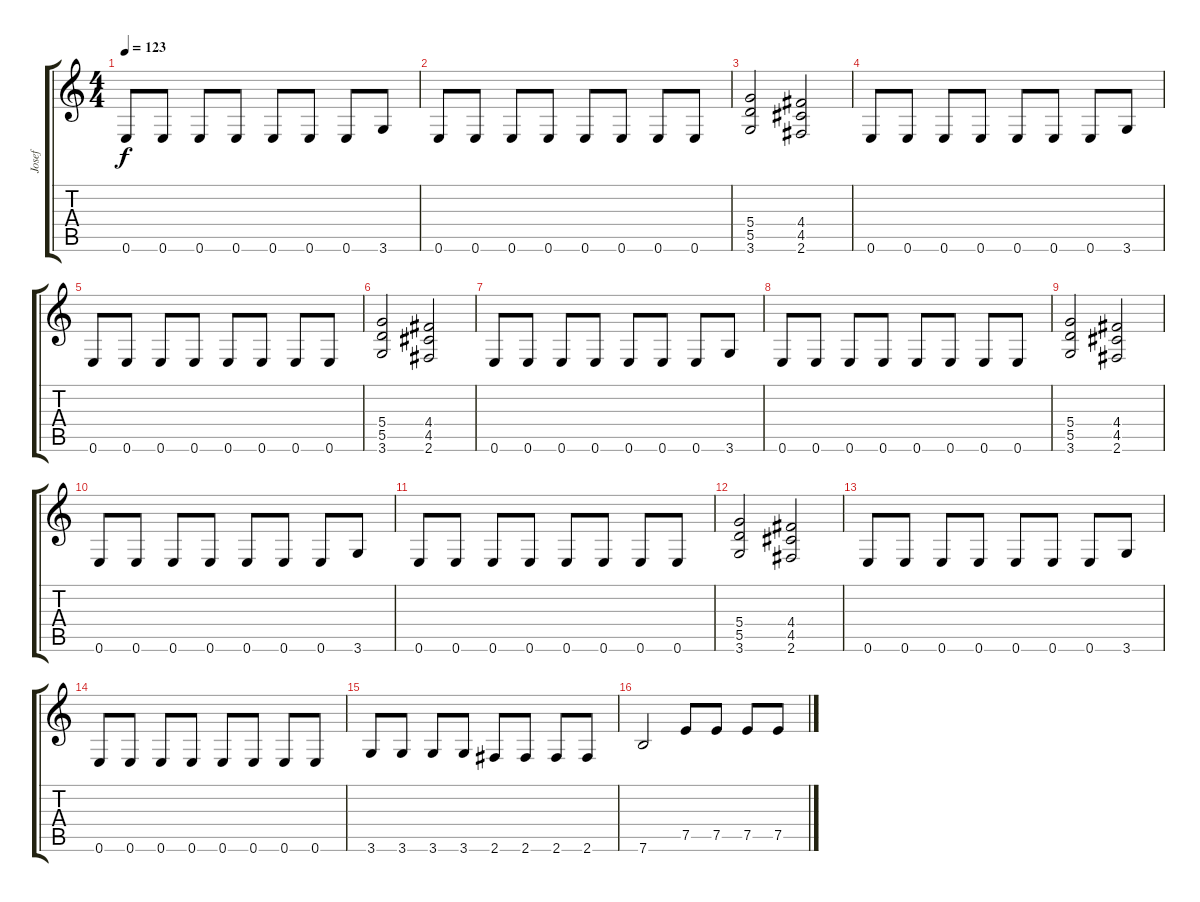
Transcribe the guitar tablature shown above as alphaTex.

\track ("Josef" "Josef") {instrument overdrivenguitar}
\staff {score tabs}
\tuning (E4 B3 G3 D3 A2 E2) {hide}
\ts (4 4)
\tempo 123
\clef g2
\ks c
0.6.8{dy f} 0.6.8 0.6.8 0.6.8 0.6.8 0.6.8 0.6.8 3.6.8 |
0.6.8 0.6.8 0.6.8 0.6.8 0.6.8 0.6.8 0.6.8 0.6.8 |
(5.4 5.5 3.6).2 (4.4 4.5 2.6).2 |
0.6.8 0.6.8 0.6.8 0.6.8 0.6.8 0.6.8 0.6.8 3.6.8 |
0.6.8 0.6.8 0.6.8 0.6.8 0.6.8 0.6.8 0.6.8 0.6.8 |
(5.4 5.5 3.6).2 (4.4 4.5 2.6).2 |
0.6.8 0.6.8 0.6.8 0.6.8 0.6.8 0.6.8 0.6.8 3.6.8 |
0.6.8 0.6.8 0.6.8 0.6.8 0.6.8 0.6.8 0.6.8 0.6.8 |
(5.4 5.5 3.6).2 (4.4 4.5 2.6).2 |
0.6.8 0.6.8 0.6.8 0.6.8 0.6.8 0.6.8 0.6.8 3.6.8 |
0.6.8 0.6.8 0.6.8 0.6.8 0.6.8 0.6.8 0.6.8 0.6.8 |
(5.4 5.5 3.6).2 (4.4 4.5 2.6).2 |
0.6.8 0.6.8 0.6.8 0.6.8 0.6.8 0.6.8 0.6.8 3.6.8 |
0.6.8 0.6.8 0.6.8 0.6.8 0.6.8 0.6.8 0.6.8 0.6.8 |
3.6.8 3.6.8 3.6.8 3.6.8 2.6.8 2.6.8 2.6.8 2.6.8 |
7.6.2 7.5.8 7.5.8 7.5.8 7.5.8
